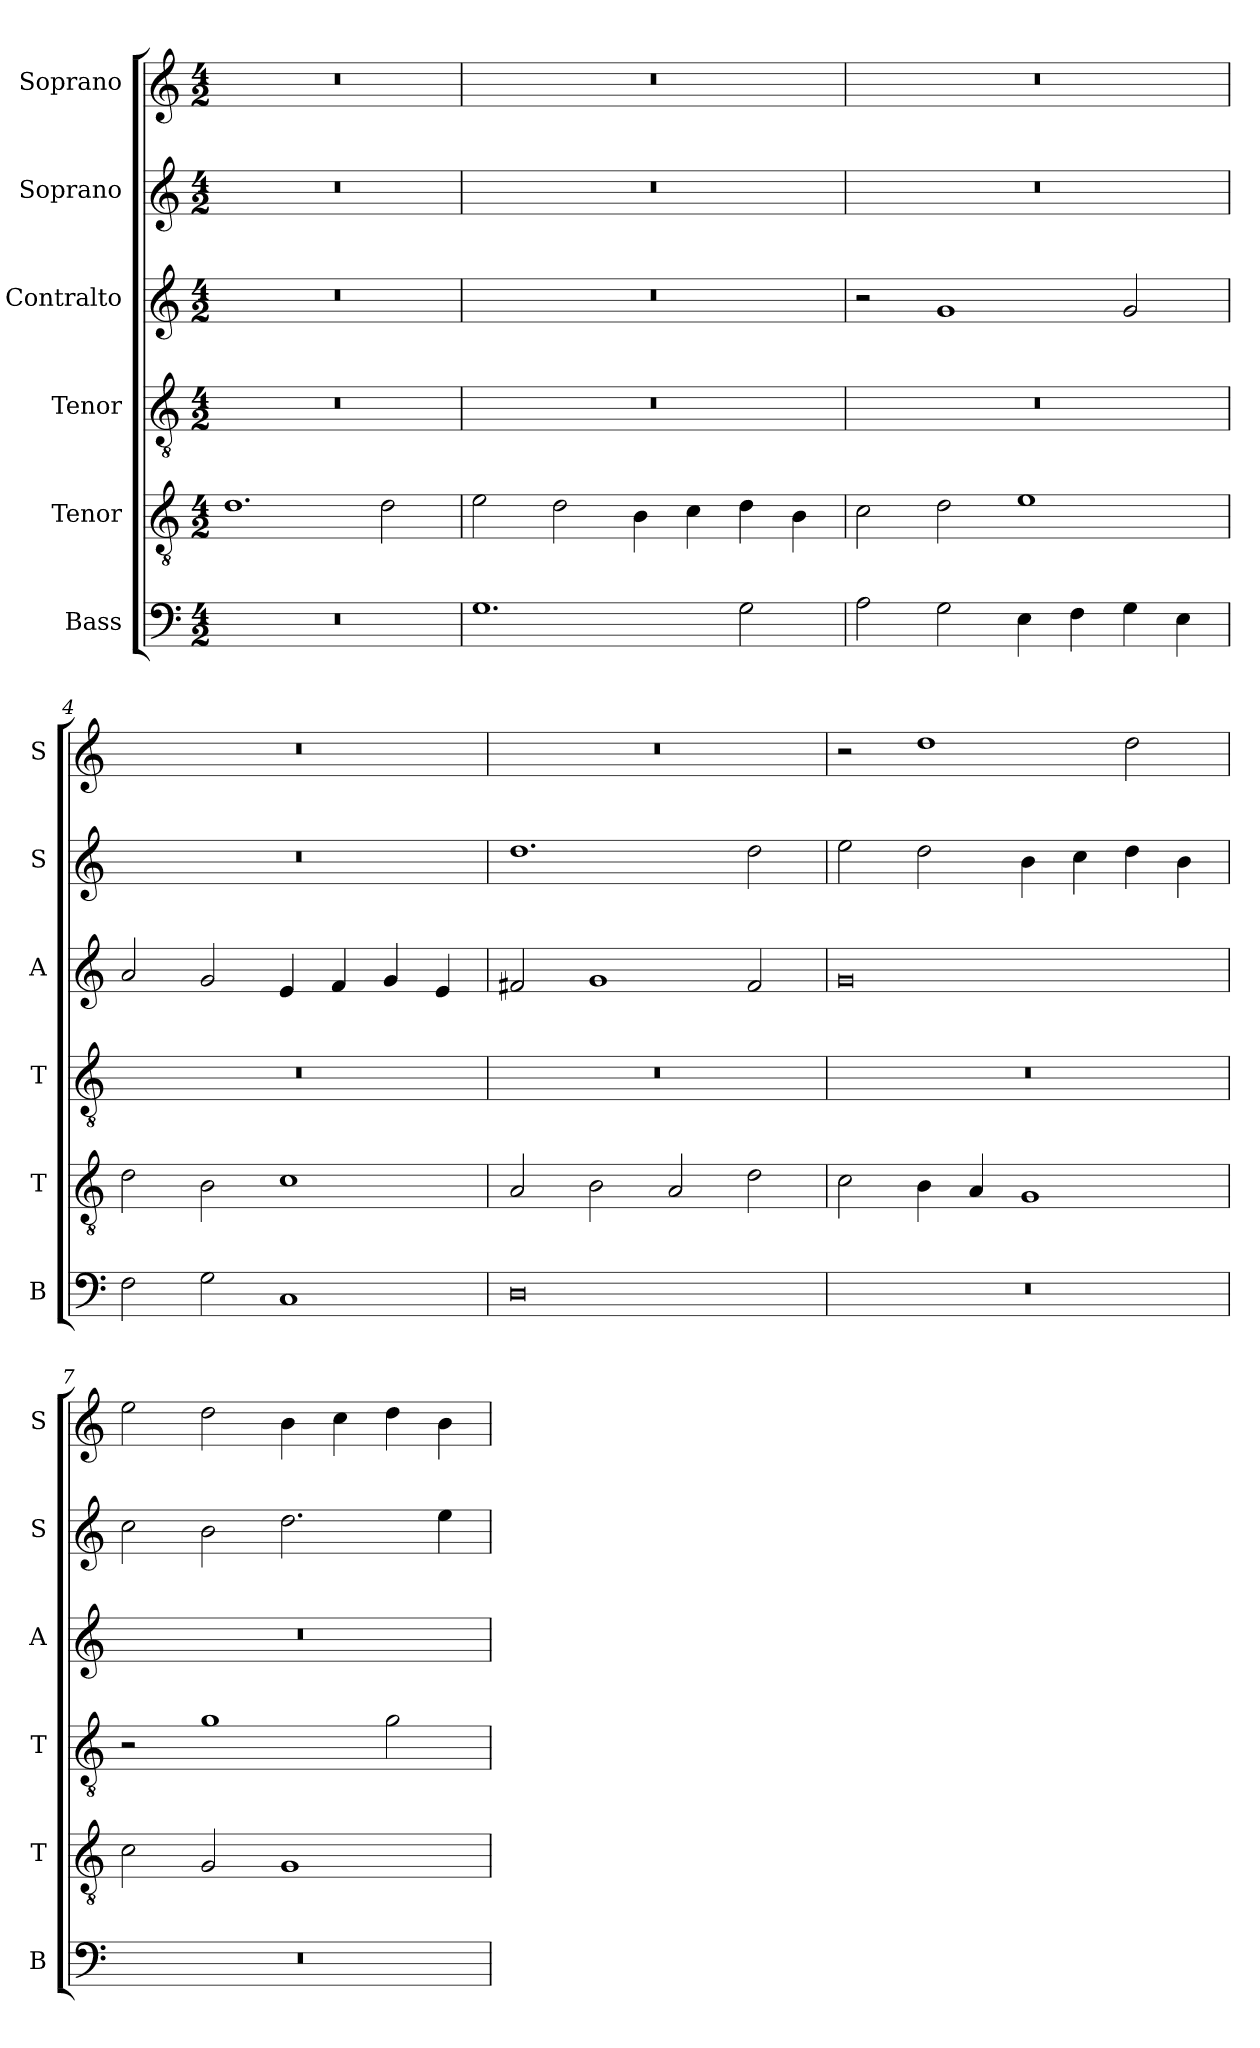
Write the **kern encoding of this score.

**kern	**kern	**kern	**kern	**kern	**kern
*part6	*part5	*part4	*part3	*part2	*part1
*staff6	*staff5	*staff4	*staff3	*staff2	*staff1
*I"Bass	*I"Tenor	*I"Tenor	*I"Contralto	*I"Soprano	*I"Soprano
*I'B	*I'T	*I'T	*I'A	*I'S	*I'S
*clefF4	*clefGv2	*clefGv2	*clefG2	*clefG2	*clefG2
*k[]	*k[]	*k[]	*k[]	*k[]	*k[]
*C:ion	*C:ion	*C:ion	*C:ion	*C:ion	*C:ion
*M4/2	*M4/2	*M4/2	*M4/2	*M4/2	*M4/2
=1	=1	=1	=1	=1	=1
0r	1.d	0r	0r	0r	0r
.	2d	.	.	.	.
=2	=2	=2	=2	=2	=2
1.G	2e	0r	0r	0r	0r
.	2d	.	.	.	.
.	4B	.	.	.	.
.	4c	.	.	.	.
2G	4d	.	.	.	.
.	4B	.	.	.	.
=3	=3	=3	=3	=3	=3
2A	2c	0r	2r	0r	0r
2G	2d	.	1g	.	.
4E	1e	.	.	.	.
4F	.	.	.	.	.
4G	.	.	2g	.	.
4E	.	.	.	.	.
=4	=4	=4	=4	=4	=4
2F	2d	0r	2a	0r	0r
2G	2B	.	2g	.	.
1C	1c	.	4e	.	.
.	.	.	4f	.	.
.	.	.	4g	.	.
.	.	.	4e	.	.
=5	=5	=5	=5	=5	=5
0D	2A	0r	2f#X	1.dd	0r
.	2B	.	1g	.	.
.	2A	.	.	.	.
.	2d	.	2f#	2dd	.
=6	=6	=6	=6	=6	=6
0r	2c	0r	0g	2ee	2r
.	4B	.	.	2dd	1dd
.	4A	.	.	.	.
.	1G	.	.	4b	.
.	.	.	.	4cc	.
.	.	.	.	4dd	2dd
.	.	.	.	4b	.
=7	=7	=7	=7	=7	=7
0r	2c	2r	0r	2cc	2ee
.	2G	1g	.	2b	2dd
.	1G	.	.	2.dd	4b
.	.	.	.	.	4cc
.	.	2g	.	.	4dd
.	.	.	.	4ee	4b
=	=	=	=	=	=
*-	*-	*-	*-	*-	*-
